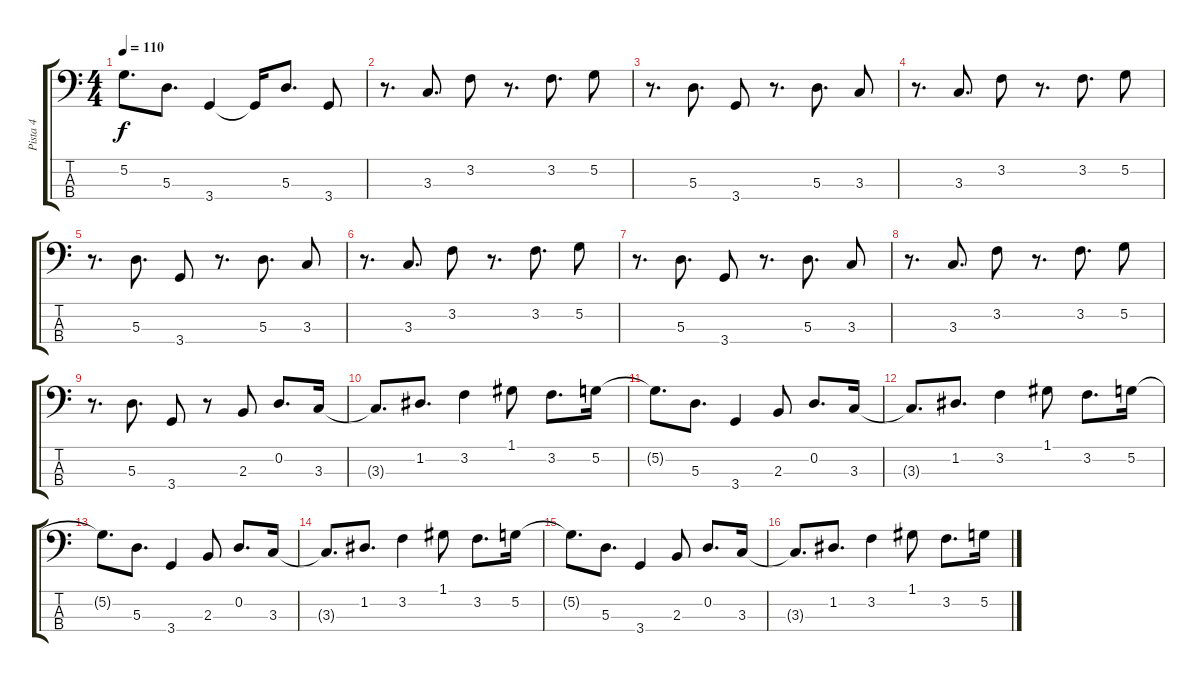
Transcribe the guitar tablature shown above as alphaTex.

\track ("Pista 4" "Pista 4") {instrument electricbassfinger}
\staff {score tabs}
\tuning (G2 D2 A1 E1) {hide}
\ts (4 4)
\tempo 110
\clef f4
\ks c
5.2{t}.8{d dy f} 5.3.8{d} 3.4.4 3.4{t}.16 5.3.8{d} 3.4.8 |
r.8{d} 3.3.8{d} 3.2.8 r.8{d} 3.2.8{d} 5.2.8 |
r.8{d} 5.3.8{d} 3.4.8 r.8{d} 5.3.8{d} 3.3.8 |
r.8{d} 3.3.8{d} 3.2.8 r.8{d} 3.2.8{d} 5.2.8 |
r.8{d} 5.3.8{d} 3.4.8 r.8{d} 5.3.8{d} 3.3.8 |
r.8{d} 3.3.8{d} 3.2.8 r.8{d} 3.2.8{d} 5.2.8 |
r.8{d} 5.3.8{d} 3.4.8 r.8{d} 5.3.8{d} 3.3.8 |
r.8{d} 3.3.8{d} 3.2.8 r.8{d} 3.2.8{d} 5.2.8 |
r.8{d} 5.3.8{d} 3.4.8 r.8 2.3.8 0.2.8{d} 3.3.16 |
3.3{t}.8{d} 1.2.8{d} 3.2.4 1.1.8 3.2.8{d} 5.2.16 |
5.2{t}.8{d} 5.3.8{d} 3.4.4 2.3.8 0.2.8{d} 3.3.16 |
3.3{t}.8{d} 1.2.8{d} 3.2.4 1.1.8 3.2.8{d} 5.2.16 |
5.2{t}.8{d} 5.3.8{d} 3.4.4 2.3.8 0.2.8{d} 3.3.16 |
3.3{t}.8{d} 1.2.8{d} 3.2.4 1.1.8 3.2.8{d} 5.2.16 |
5.2{t}.8{d} 5.3.8{d} 3.4.4 2.3.8 0.2.8{d} 3.3.16 |
3.3{t}.8{d} 1.2.8{d} 3.2.4 1.1.8 3.2.8{d} 5.2.16
